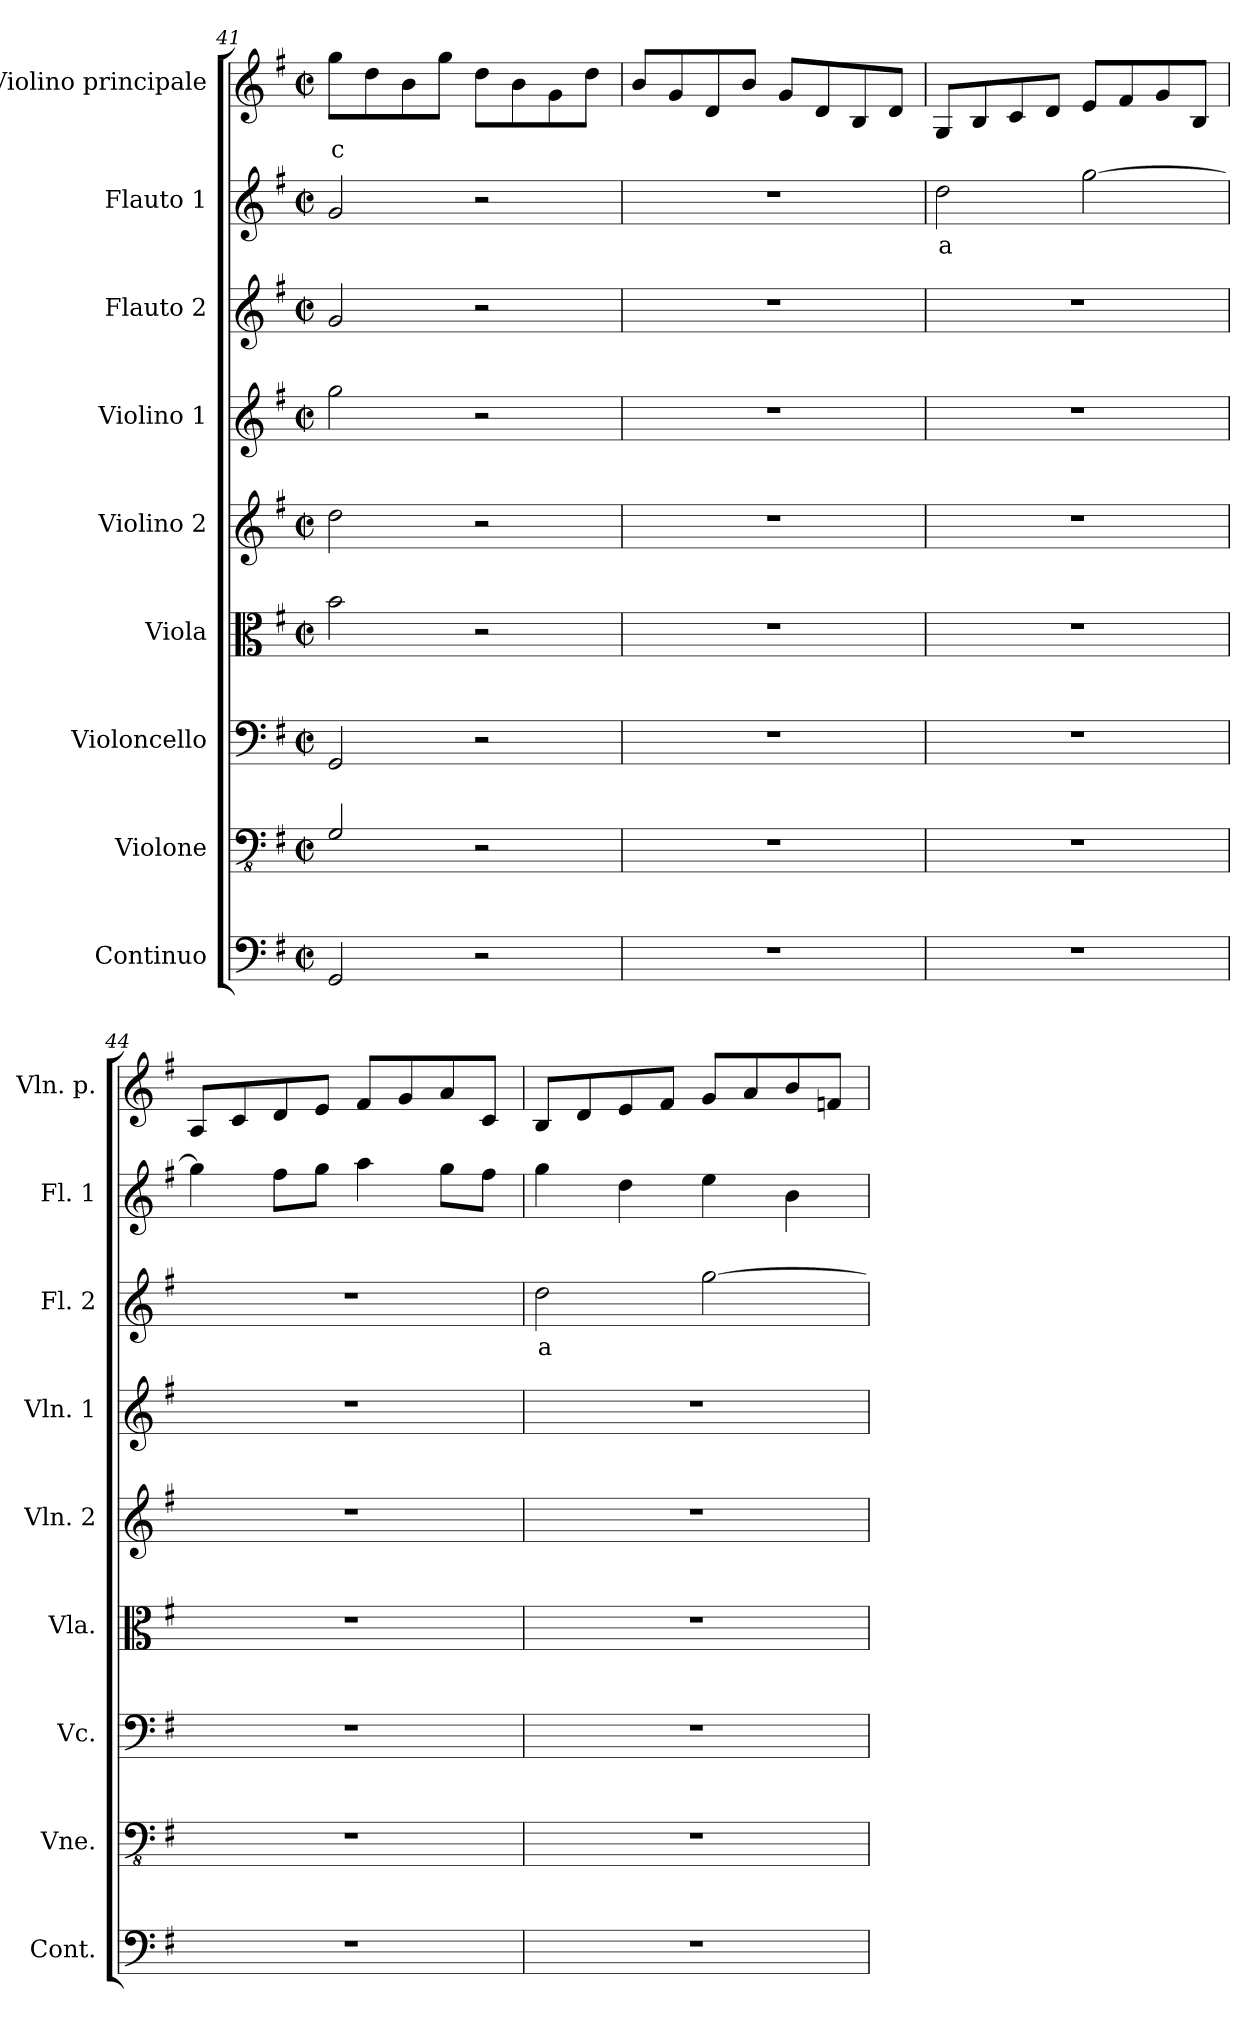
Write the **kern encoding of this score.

**kern	**kern	**kern	**kern	**kern	**kern	**kern	**text	**kern	**text	**kern	**text
*part9	*part8	*part7	*part6	*part5	*part4	*part3	*part3	*part2	*part2	*part1	*part1
*staff9	*staff8	*staff7	*staff6	*staff5	*staff4	*staff3	*staff3	*staff2	*staff2	*staff1	*staff1
*I"Continuo	*I"Violone	*I"Violoncello	*I"Viola	*I"Violino 2	*I"Violino 1	*I"Flauto 2	*	*I"Flauto 1	*	*I"Violino principale	*
*I'Cont.	*I'Vne.	*I'Vc.	*I'Vla.	*I'Vln. 2	*I'Vln. 1	*I'Fl. 2	*	*I'Fl. 1	*	*I'Vln. p.	*
*clefF4	*clefFv4	*clefF4	*clefC3	*clefG2	*clefG2	*clefG2	*	*clefG2	*	*clefG2	*
*	*ITrd7c12	*	*	*	*	*	*	*	*	*	*
*k[f#]	*k[f#]	*k[f#]	*k[f#]	*k[f#]	*k[f#]	*k[f#]	*	*k[f#]	*	*k[f#]	*
*M2/2	*M2/2	*M2/2	*M2/2	*M2/2	*M2/2	*M2/2	*	*M2/2	*	*M2/2	*
*met(c|)	*met(c|)	*met(c|)	*met(c|)	*met(c|)	*met(c|)	*met(c|)	*	*met(c|)	*	*met(c|)	*
=41	=41	=41	=41	=41	=41	=41	=41	=41	=41	=41	=41
!	!	!	!	!	!	!	!	!	!	!	!LO:LY:color=#FF0000
2GG/	2GGG/	2GG/	2b\	2dd\	2gg\	2g/	.	2g/	.	8gg\L	c
.	.	.	.	.	.	.	.	.	.	8dd\	.
.	.	.	.	.	.	.	.	.	.	8b\	.
.	.	.	.	.	.	.	.	.	.	8gg\J	.
2r	2r	2r	2r	2r	2r	2r	.	2r	.	8dd\L	.
.	.	.	.	.	.	.	.	.	.	8b\	.
.	.	.	.	.	.	.	.	.	.	8g\	.
.	.	.	.	.	.	.	.	.	.	8dd\J	.
=42	=42	=42	=42	=42	=42	=42	=42	=42	=42	=42	=42
1r	1r	1r	1r	1r	1r	1r	.	1r	.	8b/L	.
.	.	.	.	.	.	.	.	.	.	8g/	.
.	.	.	.	.	.	.	.	.	.	8d/	.
.	.	.	.	.	.	.	.	.	.	8b/J	.
.	.	.	.	.	.	.	.	.	.	8g/L	.
.	.	.	.	.	.	.	.	.	.	8d/	.
.	.	.	.	.	.	.	.	.	.	8B/	.
.	.	.	.	.	.	.	.	.	.	8d/J	.
=43	=43	=43	=43	=43	=43	=43	=43	=43	=43	=43	=43
!	!	!	!	!	!	!	!	!	!LO:LY:color=#FF0000	!	!
1r	1r	1r	1r	1r	1r	1r	.	2dd\	a	8G/L	.
.	.	.	.	.	.	.	.	.	.	8B/	.
.	.	.	.	.	.	.	.	.	.	8c/	.
.	.	.	.	.	.	.	.	.	.	8d/J	.
.	.	.	.	.	.	.	.	[2gg\	.	8e/L	.
.	.	.	.	.	.	.	.	.	.	8f#/	.
.	.	.	.	.	.	.	.	.	.	8g/	.
.	.	.	.	.	.	.	.	.	.	8B/J	.
=44	=44	=44	=44	=44	=44	=44	=44	=44	=44	=44	=44
1r	1r	1r	1r	1r	1r	1r	.	4gg\]	.	8A/L	.
.	.	.	.	.	.	.	.	.	.	8c/	.
.	.	.	.	.	.	.	.	8ff#\L	.	8d/	.
.	.	.	.	.	.	.	.	8gg\J	.	8e/J	.
.	.	.	.	.	.	.	.	4aa\	.	8f#/L	.
.	.	.	.	.	.	.	.	.	.	8g/	.
.	.	.	.	.	.	.	.	8gg\L	.	8a/	.
.	.	.	.	.	.	.	.	8ff#\J	.	8c/J	.
=45	=45	=45	=45	=45	=45	=45	=45	=45	=45	=45	=45
!	!	!	!	!	!	!	!LO:LY:color=#FF0000	!	!	!	!
1r	1r	1r	1r	1r	1r	2dd\	a	4gg\	.	8B/L	.
.	.	.	.	.	.	.	.	.	.	8d/	.
.	.	.	.	.	.	.	.	4dd\	.	8e/	.
.	.	.	.	.	.	.	.	.	.	8f#/J	.
.	.	.	.	.	.	[2gg\	.	4ee\	.	8g/L	.
.	.	.	.	.	.	.	.	.	.	8a/	.
.	.	.	.	.	.	.	.	4b\	.	8b/	.
.	.	.	.	.	.	.	.	.	.	8fn/J	.
=	=	=	=	=	=	=	=	=	=	=	=
*-	*-	*-	*-	*-	*-	*-	*-	*-	*-	*-	*-
